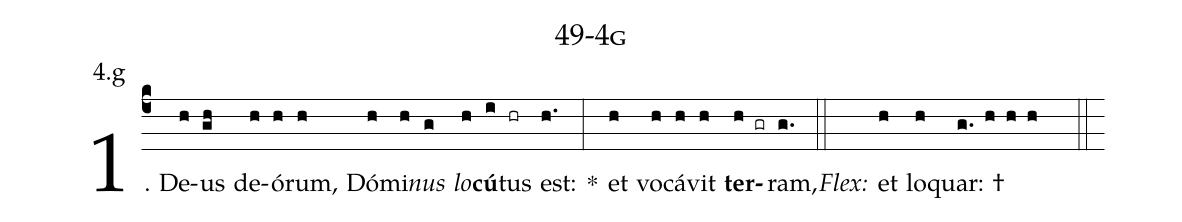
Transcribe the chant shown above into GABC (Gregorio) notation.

name: 49-4g;
annotation: 4.g;
%%
(c4)1. De(h)us(gh) de(h)ó(h)rum,(h) Dó(h)mi(h)<i>nus</i>(g) <i>lo</i>(h)<b>cú</b>(i)tus(hr) est:(h.) *(:) et(h) vo(h)cá(h)vit(h) <b>ter</b>(h gr)ram,(g.) (::)
<i>Flex:</i>()  et(h) lo(h)quar: †(g. h h h  ::)
